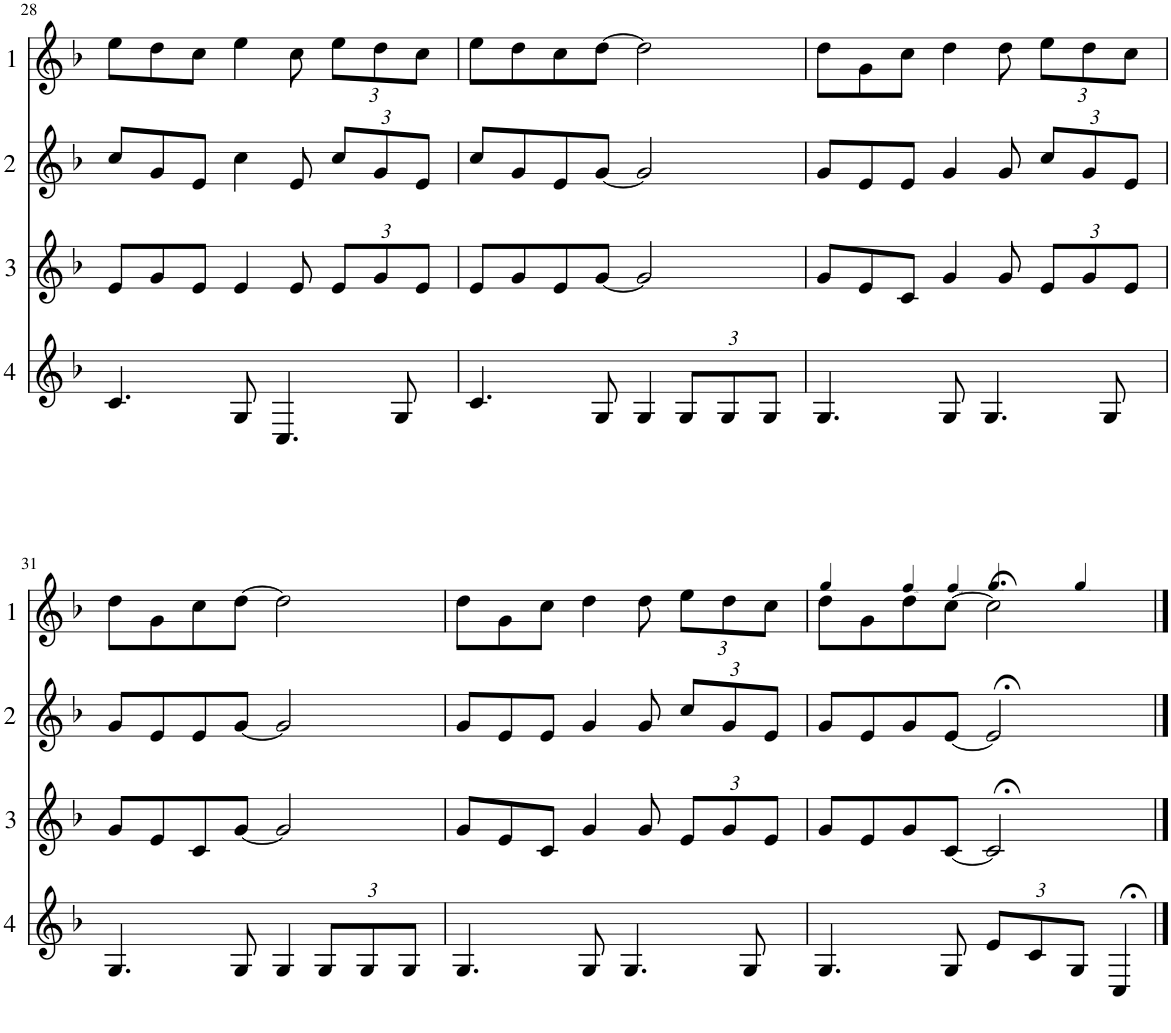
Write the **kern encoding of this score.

**kern	**kern	**kern	**kern
*part4	*part3	*part2	*part1
*staff4	*staff3	*staff2	*staff1
*I"4	*I"3	*I"2	*I"1
!!LO:PB:g=z
*clefG2	*clefG2	*clefG2	*clefG2
*Trd4c7	*Trd4c7	*Trd4c7	*Trd4c7
*k[b-]	*k[b-]	*k[b-]	*k[b-]
*M4/4	*M4/4	*M4/4	*M4/4
=28	=28	=28	=28
4.c/	8e/L	8cc/L	8ee\L
.	8g/	8g/	8dd\
.	8e/J	8e/J	8cc\J
8G/	4e/	4cc\	4ee\
4.C/	.	.	.
.	8e/	8e/	8cc\
*	*Xbrackettup	*Xbrackettup	*Xbrackettup
.	12e/L	12cc/L	12ee\L
.	12g/	12g/	12dd\
8G/	.	.	.
.	12e/J	12e/J	12cc\J
=29	=29	=29	=29
4.c/	8e/L	8cc/L	8ee\L
.	8g/	8g/	8dd\
.	8e/	8e/	8cc\
8G/	[8g/J	[8g/J	[8dd\J
4G/	2g/]	2g/]	2dd\]
*Xbrackettup	*	*	*
12G/L	.	.	.
12G/	.	.	.
12G/J	.	.	.
=30	=30	=30	=30
4.G/	8g/L	8g/L	8dd\L
.	8e/	8e/	8g\
.	8c/J	8e/J	8cc\J
8G/	4g/	4g/	4dd\
4.G/	.	.	.
.	8g/	8g/	8dd\
.	12e/L	12cc/L	12ee\L
.	12g/	12g/	12dd\
8G/	.	.	.
.	12e/J	12e/J	12cc\J
!!LO:LB:g=z
=31	=31	=31	=31
4.G/	8g/L	8g/L	8dd\L
.	8e/	8e/	8g\
.	8c/	8e/	8cc\
8G/	[8g/J	[8g/J	[8dd\J
4G/	2g/]	2g/]	2dd\]
12G/L	.	.	.
12G/	.	.	.
12G/J	.	.	.
=32	=32	=32	=32
4.G/	8g/L	8g/L	8dd\L
.	8e/	8e/	8g\
.	8c/J	8e/J	8cc\J
8G/	4g/	4g/	4dd\
4.G/	.	.	.
.	8g/	8g/	8dd\
.	12e/L	12cc/L	12ee\L
.	12g/	12g/	12dd\
8G/	.	.	.
.	12e/J	12e/J	12cc\J
=33	=33	=33	=33
*	*	*	*MM76
*	*	*	*^
4.G/	8g/L	8g/L	8dd\L	3%2ryy
.	8e/	8e/	8g\	.
*	*	*	*MM70	*
.	8g/	8g/	8dd\	.
*	*	*	*MM62	*
8G/	[8c/J	[8e/J	[8cc\J	.
*	*	*	*MM55	*
12e/L	2c;</]	2e;</]	2cc;<\]	.
12c/	.	.	.	.
*	*	*	*MM40	*
12G/J	.	.	.	3ryy
4C;</	.	.	.	.
*	*	*	*v	*v
==	==	==	==
*-	*-	*-	*-
